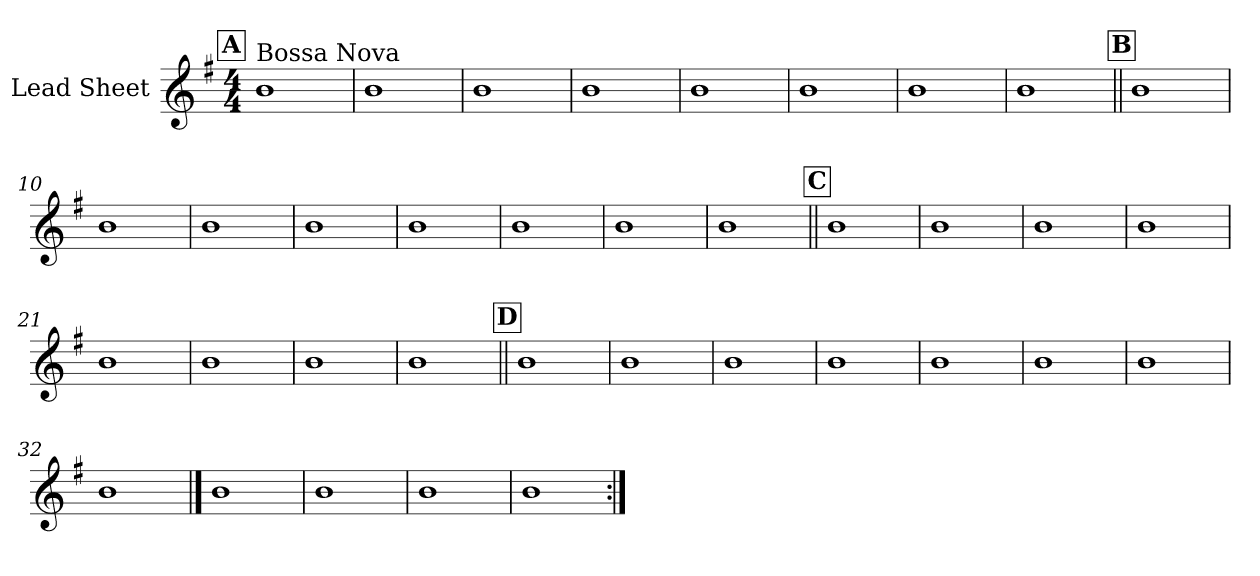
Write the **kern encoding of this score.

**kern
*part1
*staff1
*I"Lead Sheet
*clefG2
*k[f#]
*G:
*M4/4
!!LO:REH:place=s1:a:fs=14:t=A
=1
!LO:TX:a:t=Bossa Nova
1b
=2
1b
=3
1b
=4
1b
!!LO:LB:g=z
=5
1b
=6
1b
=7
1b
=8
1b
!!LO:LB:g=z
!!LO:REH:place=s1:a:fs=14:t=B
=9||
1b
=10
1b
=11
1b
=12
1b
!!LO:LB:g=z
=13
1b
=14
1b
=15
1b
=16
1b
!!LO:LB:g=z
!!LO:REH:place=s1:a:fs=14:t=C
=17||
1b
=18
1b
=19
1b
=20
1b
!!LO:LB:g=z
=21
1b
=22
1b
=23
1b
=24
1b
!!LO:LB:g=z
!!LO:REH:place=s1:a:fs=14:t=D
=25||
1b
=26
1b
=27
1b
=28
1b
!!LO:LB:g=z
=29
1b
=30
1b
=31
1b
=32
1b
!!LO:LB:g=z
==33
1b
=34
1b
=35
1b
=36
1b
=:|!
*-
